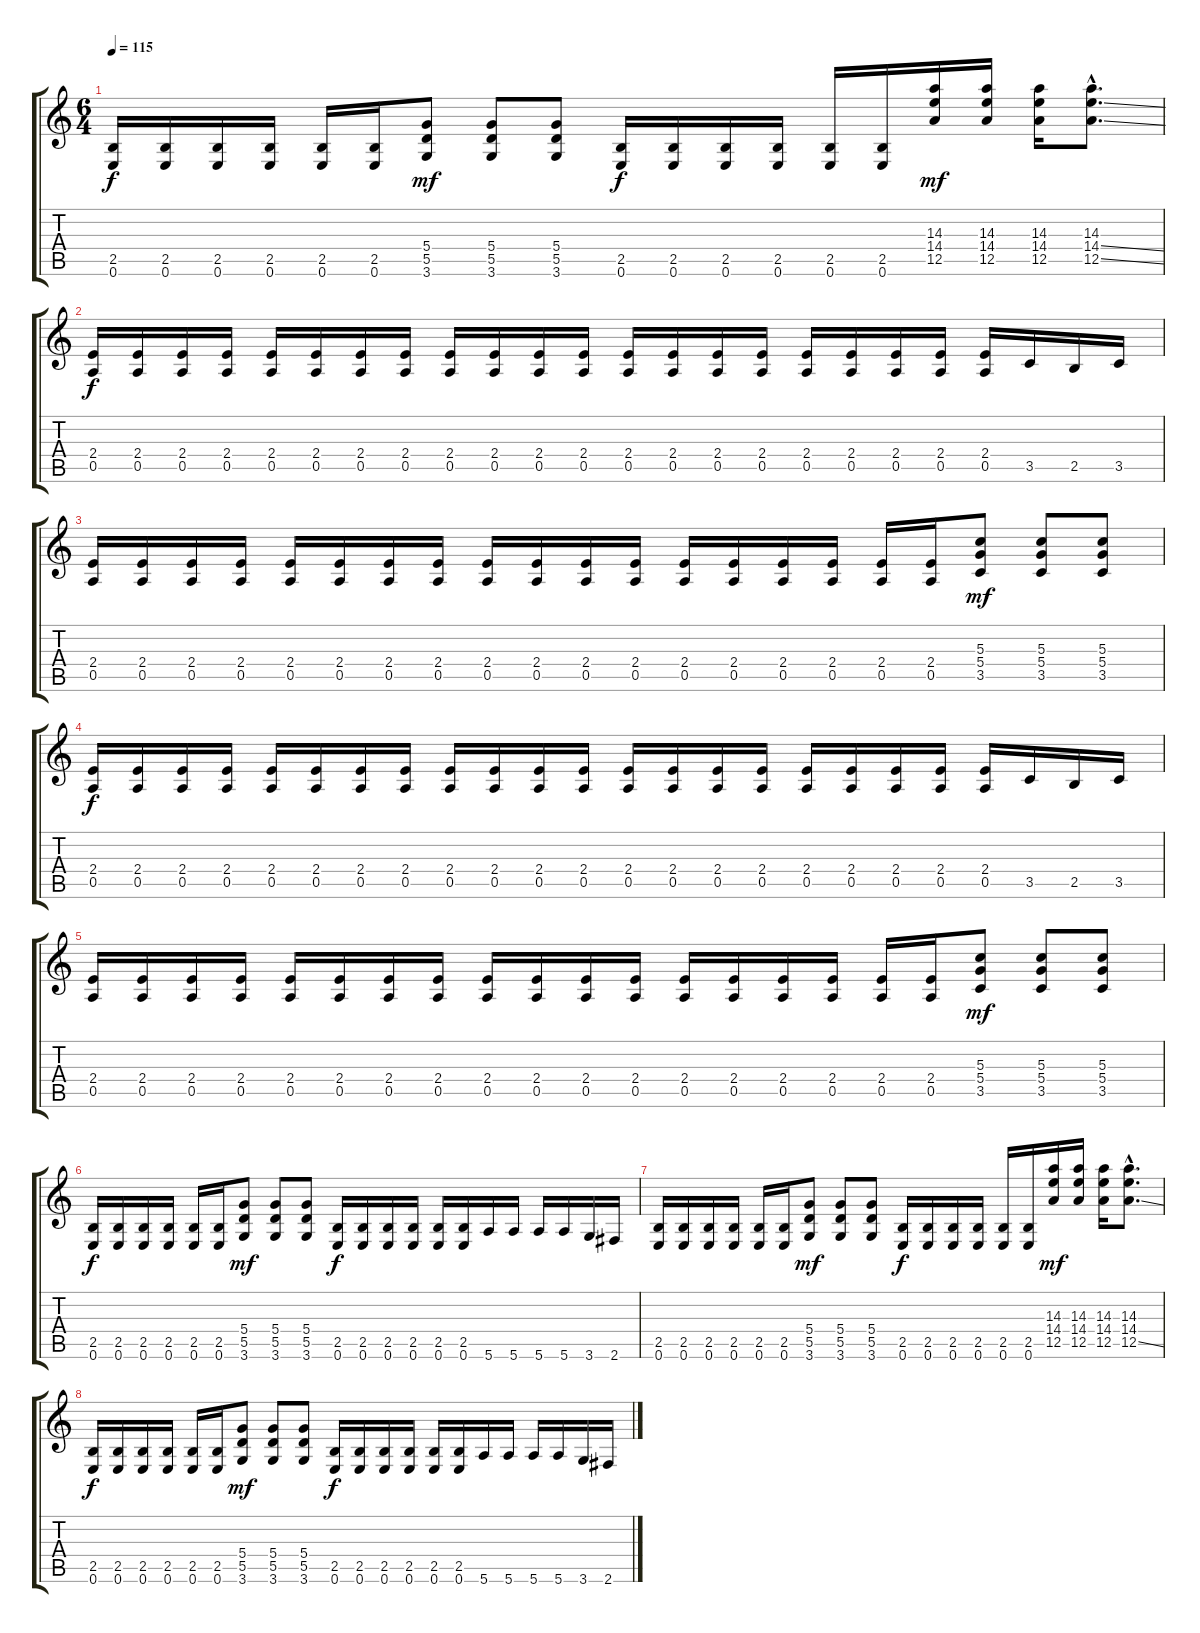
\track "" {instrument distortionguitar}
\staff {score tabs}
\tuning (E4 B3 G3 D3 A2 E2) {hide}
\ts (6 4)
\tempo 115
\clef g2
\ks c
(2.5 0.6).16{dy f} (2.5 0.6).16 (2.5 0.6).16 (2.5 0.6).16 (2.5 0.6).16 (2.5 0.6).16 (5.4 5.5 3.6).8{dy mf} (5.4 5.5 3.6).8 (5.4 5.5 3.6).8 (2.5 0.6).16{dy f} (2.5 0.6).16 (2.5 0.6).16 (2.5 0.6).16 (2.5 0.6).16 (2.5 0.6).16 (14.3 14.4 12.5).16{dy mf} (14.3 14.4 12.5).16 (14.3 14.4 12.5).16 (14.3{hac} 14.4{ss hac} 12.5{ss hac}).8{d} |
(2.4 0.5).16{dy f} (2.4 0.5).16 (2.4 0.5).16 (2.4 0.5).16 (2.4 0.5).16 (2.4 0.5).16 (2.4 0.5).16 (2.4 0.5).16 (2.4 0.5).16 (2.4 0.5).16 (2.4 0.5).16 (2.4 0.5).16 (2.4 0.5).16 (2.4 0.5).16 (2.4 0.5).16 (2.4 0.5).16 (2.4 0.5).16 (2.4 0.5).16 (2.4 0.5).16 (2.4 0.5).16 (2.4 0.5).16 3.5.16 2.5.16 3.5.16 |
(2.4 0.5).16 (2.4 0.5).16 (2.4 0.5).16 (2.4 0.5).16 (2.4 0.5).16 (2.4 0.5).16 (2.4 0.5).16 (2.4 0.5).16 (2.4 0.5).16 (2.4 0.5).16 (2.4 0.5).16 (2.4 0.5).16 (2.4 0.5).16 (2.4 0.5).16 (2.4 0.5).16 (2.4 0.5).16 (2.4 0.5).16 (2.4 0.5).16 (5.3 5.4 3.5).8{dy mf} (5.3 5.4 3.5).8 (5.3 5.4 3.5).8 |
(2.4 0.5).16{dy f} (2.4 0.5).16 (2.4 0.5).16 (2.4 0.5).16 (2.4 0.5).16 (2.4 0.5).16 (2.4 0.5).16 (2.4 0.5).16 (2.4 0.5).16 (2.4 0.5).16 (2.4 0.5).16 (2.4 0.5).16 (2.4 0.5).16 (2.4 0.5).16 (2.4 0.5).16 (2.4 0.5).16 (2.4 0.5).16 (2.4 0.5).16 (2.4 0.5).16 (2.4 0.5).16 (2.4 0.5).16 3.5.16 2.5.16 3.5.16 |
(2.4 0.5).16 (2.4 0.5).16 (2.4 0.5).16 (2.4 0.5).16 (2.4 0.5).16 (2.4 0.5).16 (2.4 0.5).16 (2.4 0.5).16 (2.4 0.5).16 (2.4 0.5).16 (2.4 0.5).16 (2.4 0.5).16 (2.4 0.5).16 (2.4 0.5).16 (2.4 0.5).16 (2.4 0.5).16 (2.4 0.5).16 (2.4 0.5).16 (5.3 5.4 3.5).8{dy mf} (5.3 5.4 3.5).8 (5.3 5.4 3.5).8 |
(2.5 0.6).16{dy f} (2.5 0.6).16 (2.5 0.6).16 (2.5 0.6).16 (2.5 0.6).16 (2.5 0.6).16 (5.4 5.5 3.6).8{dy mf} (5.4 5.5 3.6).8 (5.4 5.5 3.6).8 (2.5 0.6).16{dy f} (2.5 0.6).16 (2.5 0.6).16 (2.5 0.6).16 (2.5 0.6).16 (2.5 0.6).16 5.6.16 5.6.16 5.6.16 5.6.16 3.6.16 2.6.16 |
(2.5 0.6).16 (2.5 0.6).16 (2.5 0.6).16 (2.5 0.6).16 (2.5 0.6).16 (2.5 0.6).16 (5.4 5.5 3.6).8{dy mf} (5.4 5.5 3.6).8 (5.4 5.5 3.6).8 (2.5 0.6).16{dy f} (2.5 0.6).16 (2.5 0.6).16 (2.5 0.6).16 (2.5 0.6).16 (2.5 0.6).16 (14.3 14.4 12.5).16{dy mf} (14.3 14.4 12.5).16 (14.3 14.4 12.5).16 (14.3{hac} 14.4{hac} 12.5{ss hac}).8{d} |
(2.5 0.6).16{dy f} (2.5 0.6).16 (2.5 0.6).16 (2.5 0.6).16 (2.5 0.6).16 (2.5 0.6).16 (5.4 5.5 3.6).8{dy mf} (5.4 5.5 3.6).8 (5.4 5.5 3.6).8 (2.5 0.6).16{dy f} (2.5 0.6).16 (2.5 0.6).16 (2.5 0.6).16 (2.5 0.6).16 (2.5 0.6).16 5.6.16 5.6.16 5.6.16 5.6.16 3.6.16 2.6.16
